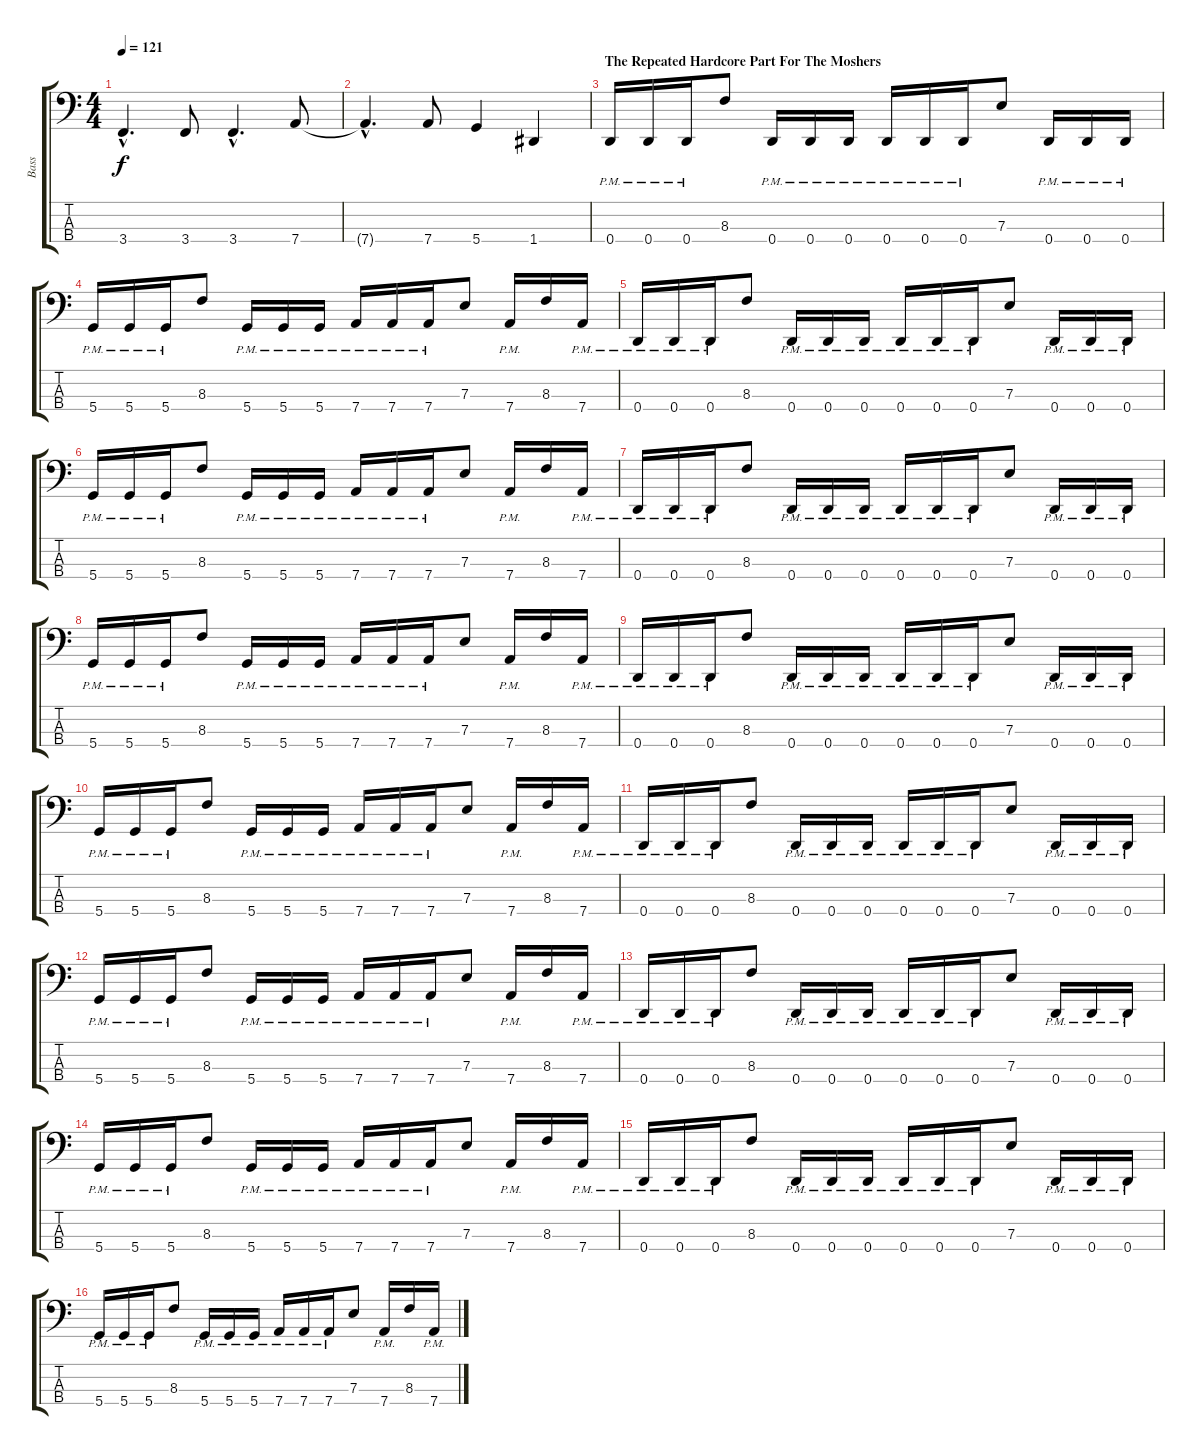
\track ("Bass" "Bass") {instrument electricbasspick}
\staff {score tabs}
\tuning (G2 D2 A1 D1) {hide}
\ts (4 4)
\tempo 121
\clef f4
\ks c
3.4{hac}.4{d dy f} 3.4.8 3.4{hac}.4{d} 7.4.8 |
7.4{hac t}.4{d} 7.4.8 5.4.4 1.4.4 |
\section ("" "The Repeated Hardcore Part For The Moshers")
0.4{pm}.16 0.4{pm}.16 0.4{pm}.16 8.3.8 0.4{pm}.16 0.4{pm}.16 0.4{pm}.16 0.4{pm}.16 0.4{pm}.16 0.4{pm}.16 7.3.8 0.4{pm}.16 0.4{pm}.16 0.4{pm}.16 |
5.4{pm}.16 5.4{pm}.16 5.4{pm}.16 8.3.8 5.4{pm}.16 5.4{pm}.16 5.4{pm}.16 7.4{pm}.16 7.4{pm}.16 7.4{pm}.16 7.3.8 7.4{pm}.16 8.3.16 7.4{pm}.16 |
0.4{pm}.16 0.4{pm}.16 0.4{pm}.16 8.3.8 0.4{pm}.16 0.4{pm}.16 0.4{pm}.16 0.4{pm}.16 0.4{pm}.16 0.4{pm}.16 7.3.8 0.4{pm}.16 0.4{pm}.16 0.4{pm}.16 |
5.4{pm}.16 5.4{pm}.16 5.4{pm}.16 8.3.8 5.4{pm}.16 5.4{pm}.16 5.4{pm}.16 7.4{pm}.16 7.4{pm}.16 7.4{pm}.16 7.3.8 7.4{pm}.16 8.3.16 7.4{pm}.16 |
0.4{pm}.16 0.4{pm}.16 0.4{pm}.16 8.3.8 0.4{pm}.16 0.4{pm}.16 0.4{pm}.16 0.4{pm}.16 0.4{pm}.16 0.4{pm}.16 7.3.8 0.4{pm}.16 0.4{pm}.16 0.4{pm}.16 |
5.4{pm}.16 5.4{pm}.16 5.4{pm}.16 8.3.8 5.4{pm}.16 5.4{pm}.16 5.4{pm}.16 7.4{pm}.16 7.4{pm}.16 7.4{pm}.16 7.3.8 7.4{pm}.16 8.3.16 7.4{pm}.16 |
0.4{pm}.16 0.4{pm}.16 0.4{pm}.16 8.3.8 0.4{pm}.16 0.4{pm}.16 0.4{pm}.16 0.4{pm}.16 0.4{pm}.16 0.4{pm}.16 7.3.8 0.4{pm}.16 0.4{pm}.16 0.4{pm}.16 |
5.4{pm}.16 5.4{pm}.16 5.4{pm}.16 8.3.8 5.4{pm}.16 5.4{pm}.16 5.4{pm}.16 7.4{pm}.16 7.4{pm}.16 7.4{pm}.16 7.3.8 7.4{pm}.16 8.3.16 7.4{pm}.16 |
0.4{pm}.16 0.4{pm}.16 0.4{pm}.16 8.3.8 0.4{pm}.16 0.4{pm}.16 0.4{pm}.16 0.4{pm}.16 0.4{pm}.16 0.4{pm}.16 7.3.8 0.4{pm}.16 0.4{pm}.16 0.4{pm}.16 |
5.4{pm}.16 5.4{pm}.16 5.4{pm}.16 8.3.8 5.4{pm}.16 5.4{pm}.16 5.4{pm}.16 7.4{pm}.16 7.4{pm}.16 7.4{pm}.16 7.3.8 7.4{pm}.16 8.3.16 7.4{pm}.16 |
0.4{pm}.16 0.4{pm}.16 0.4{pm}.16 8.3.8 0.4{pm}.16 0.4{pm}.16 0.4{pm}.16 0.4{pm}.16 0.4{pm}.16 0.4{pm}.16 7.3.8 0.4{pm}.16 0.4{pm}.16 0.4{pm}.16 |
5.4{pm}.16 5.4{pm}.16 5.4{pm}.16 8.3.8 5.4{pm}.16 5.4{pm}.16 5.4{pm}.16 7.4{pm}.16 7.4{pm}.16 7.4{pm}.16 7.3.8 7.4{pm}.16 8.3.16 7.4{pm}.16 |
0.4{pm}.16 0.4{pm}.16 0.4{pm}.16 8.3.8 0.4{pm}.16 0.4{pm}.16 0.4{pm}.16 0.4{pm}.16 0.4{pm}.16 0.4{pm}.16 7.3.8 0.4{pm}.16 0.4{pm}.16 0.4{pm}.16 |
5.4{pm}.16 5.4{pm}.16 5.4{pm}.16 8.3.8 5.4{pm}.16 5.4{pm}.16 5.4{pm}.16 7.4{pm}.16 7.4{pm}.16 7.4{pm}.16 7.3.8 7.4{pm}.16 8.3.16 7.4{pm}.16
